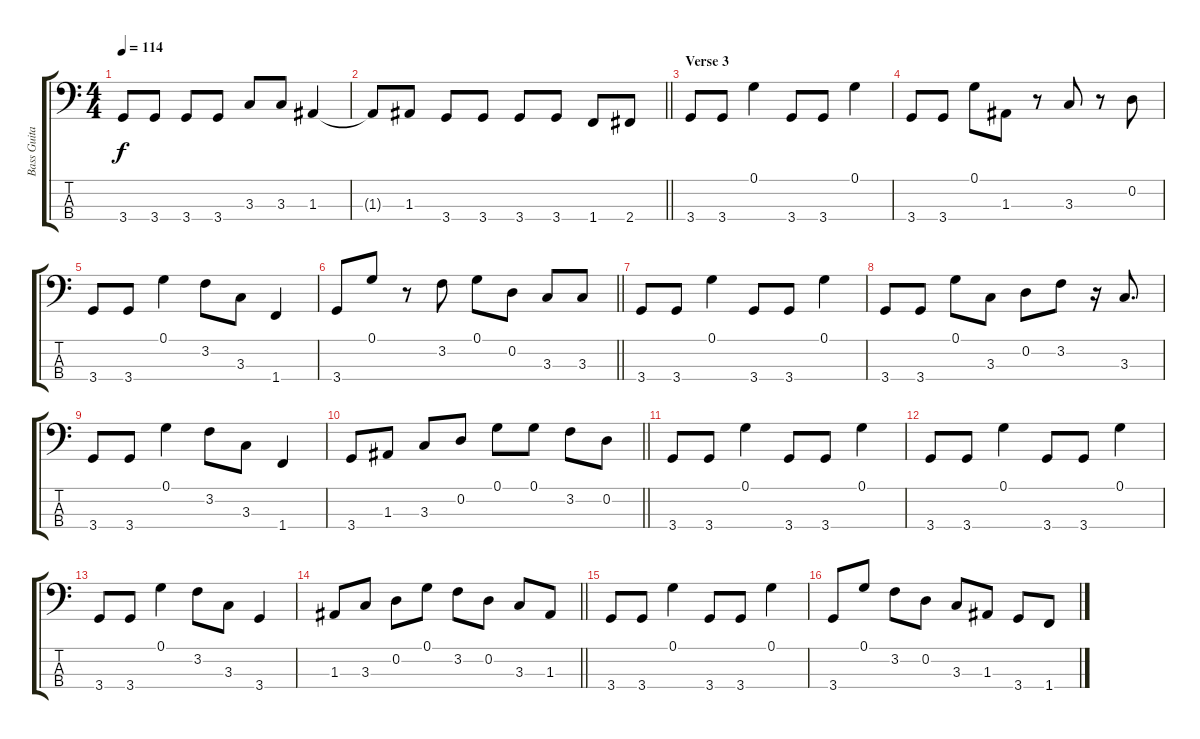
\track ("Bass Guitar" "Bass Guita") {instrument electricbasspick}
\staff {score tabs}
\tuning (G2 D2 A1 E1) {hide}
\ts (4 4)
\tempo 114
\clef f4
\ks c
3.4.8{dy f} 3.4.8 3.4.8 3.4.8 3.3.8 3.3.8 1.3.4 |
\barLineRight lightlight
1.3{t}.8 1.3.8 3.4.8 3.4.8 3.4.8 3.4.8 1.4.8 2.4.8 |
\section ("" "Verse 3")
3.4.8 3.4.8 0.1.4 3.4.8 3.4.8 0.1.4 |
3.4.8 3.4.8 0.1.8 1.3.8 r.8 3.3.8 r.8 0.2.8 |
3.4.8 3.4.8 0.1.4 3.2.8 3.3.8 1.4.4 |
\barLineRight lightlight
3.4.8 0.1.8 r.8 3.2.8 0.1.8 0.2.8 3.3.8 3.3.8 |
3.4.8 3.4.8 0.1.4 3.4.8 3.4.8 0.1.4 |
3.4.8 3.4.8 0.1.8 3.3.8 0.2.8 3.2.8 r.16 3.3.8{d} |
3.4.8 3.4.8 0.1.4 3.2.8 3.3.8 1.4.4 |
\barLineRight lightlight
3.4.8 1.3.8 3.3.8 0.2.8 0.1.8 0.1.8 3.2.8 0.2.8 |
3.4.8 3.4.8 0.1.4 3.4.8 3.4.8 0.1.4 |
3.4.8 3.4.8 0.1.4 3.4.8 3.4.8 0.1.4 |
3.4.8 3.4.8 0.1.4 3.2.8 3.3.8 3.4.4 |
\barLineRight lightlight
1.3.8 3.3.8 0.2.8 0.1.8 3.2.8 0.2.8 3.3.8 1.3.8 |
3.4.8 3.4.8 0.1.4 3.4.8 3.4.8 0.1.4 |
3.4.8 0.1.8 3.2.8 0.2.8 3.3.8 1.3.8 3.4.8 1.4.8
